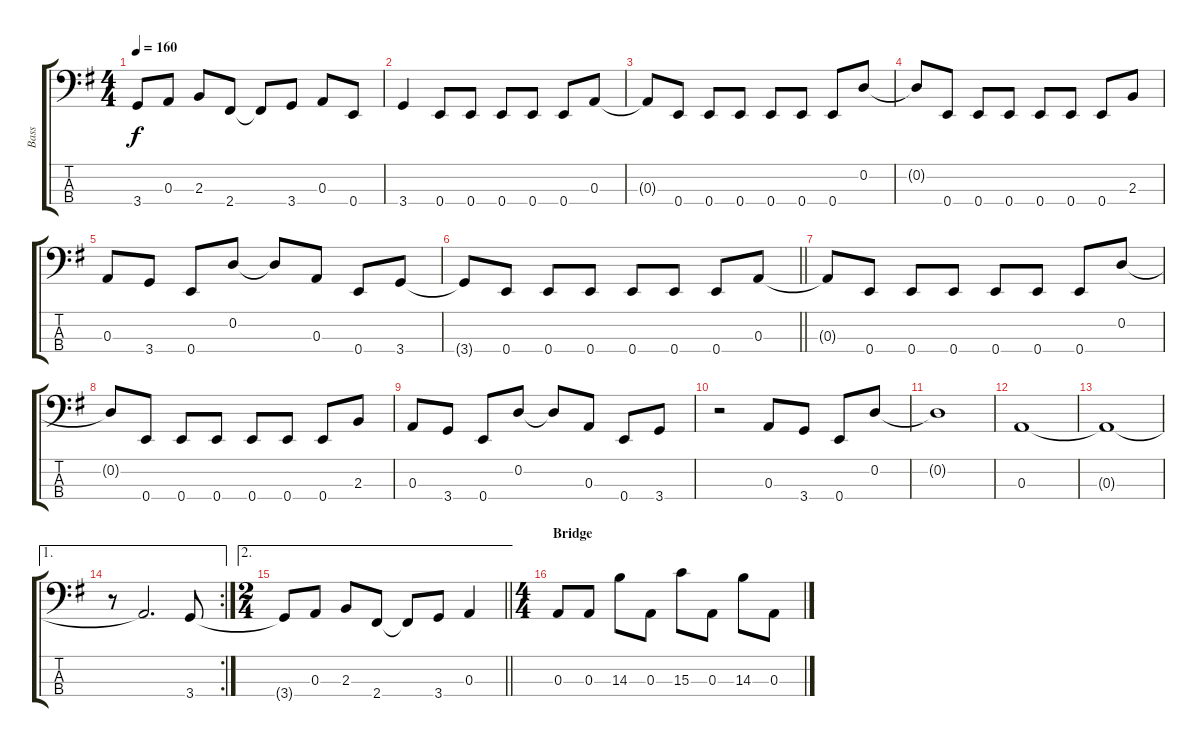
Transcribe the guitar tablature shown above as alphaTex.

\track ("Bass" "Bass") {instrument electricbassfinger}
\staff {score tabs}
\tuning (G2 D2 A1 E1) {hide}
\ts (4 4)
\tempo 160
\clef f4
\ks g
3.4{t}.8{dy f} 0.3.8 2.3.8 2.4.8 2.4{t}.8 3.4.8 0.3.8 0.4.8 |
3.4.4 0.4.8 0.4.8 0.4.8 0.4.8 0.4.8 0.3.8 |
0.3{t}.8 0.4.8 0.4.8 0.4.8 0.4.8 0.4.8 0.4.8 0.2.8 |
0.2{t}.8 0.4.8 0.4.8 0.4.8 0.4.8 0.4.8 0.4.8 2.3.8 |
0.3.8 3.4.8 0.4.8 0.2.8 0.2{t}.8 0.3.8 0.4.8 3.4.8 |
\barLineRight lightlight
3.4{t}.8 0.4.8 0.4.8 0.4.8 0.4.8 0.4.8 0.4.8 0.3.8 |
0.3{t}.8 0.4.8 0.4.8 0.4.8 0.4.8 0.4.8 0.4.8 0.2.8 |
0.2{t}.8 0.4.8 0.4.8 0.4.8 0.4.8 0.4.8 0.4.8 2.3.8 |
0.3.8 3.4.8 0.4.8 0.2.8 0.2{t}.8 0.3.8 0.4.8 3.4.8 |
r.2 0.3.8 3.4.8 0.4.8 0.2.8 |
0.2{t}.1 |
0.3.1 |
0.3{t}.1 |
\ae 1
\rc 2
r.8 0.3{t}.2{d} 3.4.8 |
\ae 2
\ts (2 4)
\barLineRight lightlight
3.4{t}.8 0.3.8 2.3.8 2.4.8 2.4{t}.8 3.4.8 0.3.4 |
\ts (4 4)
\section ("" "Bridge")
0.3.8 0.3.8 14.3.8 0.3.8 15.3.8 0.3.8 14.3.8 0.3.8
